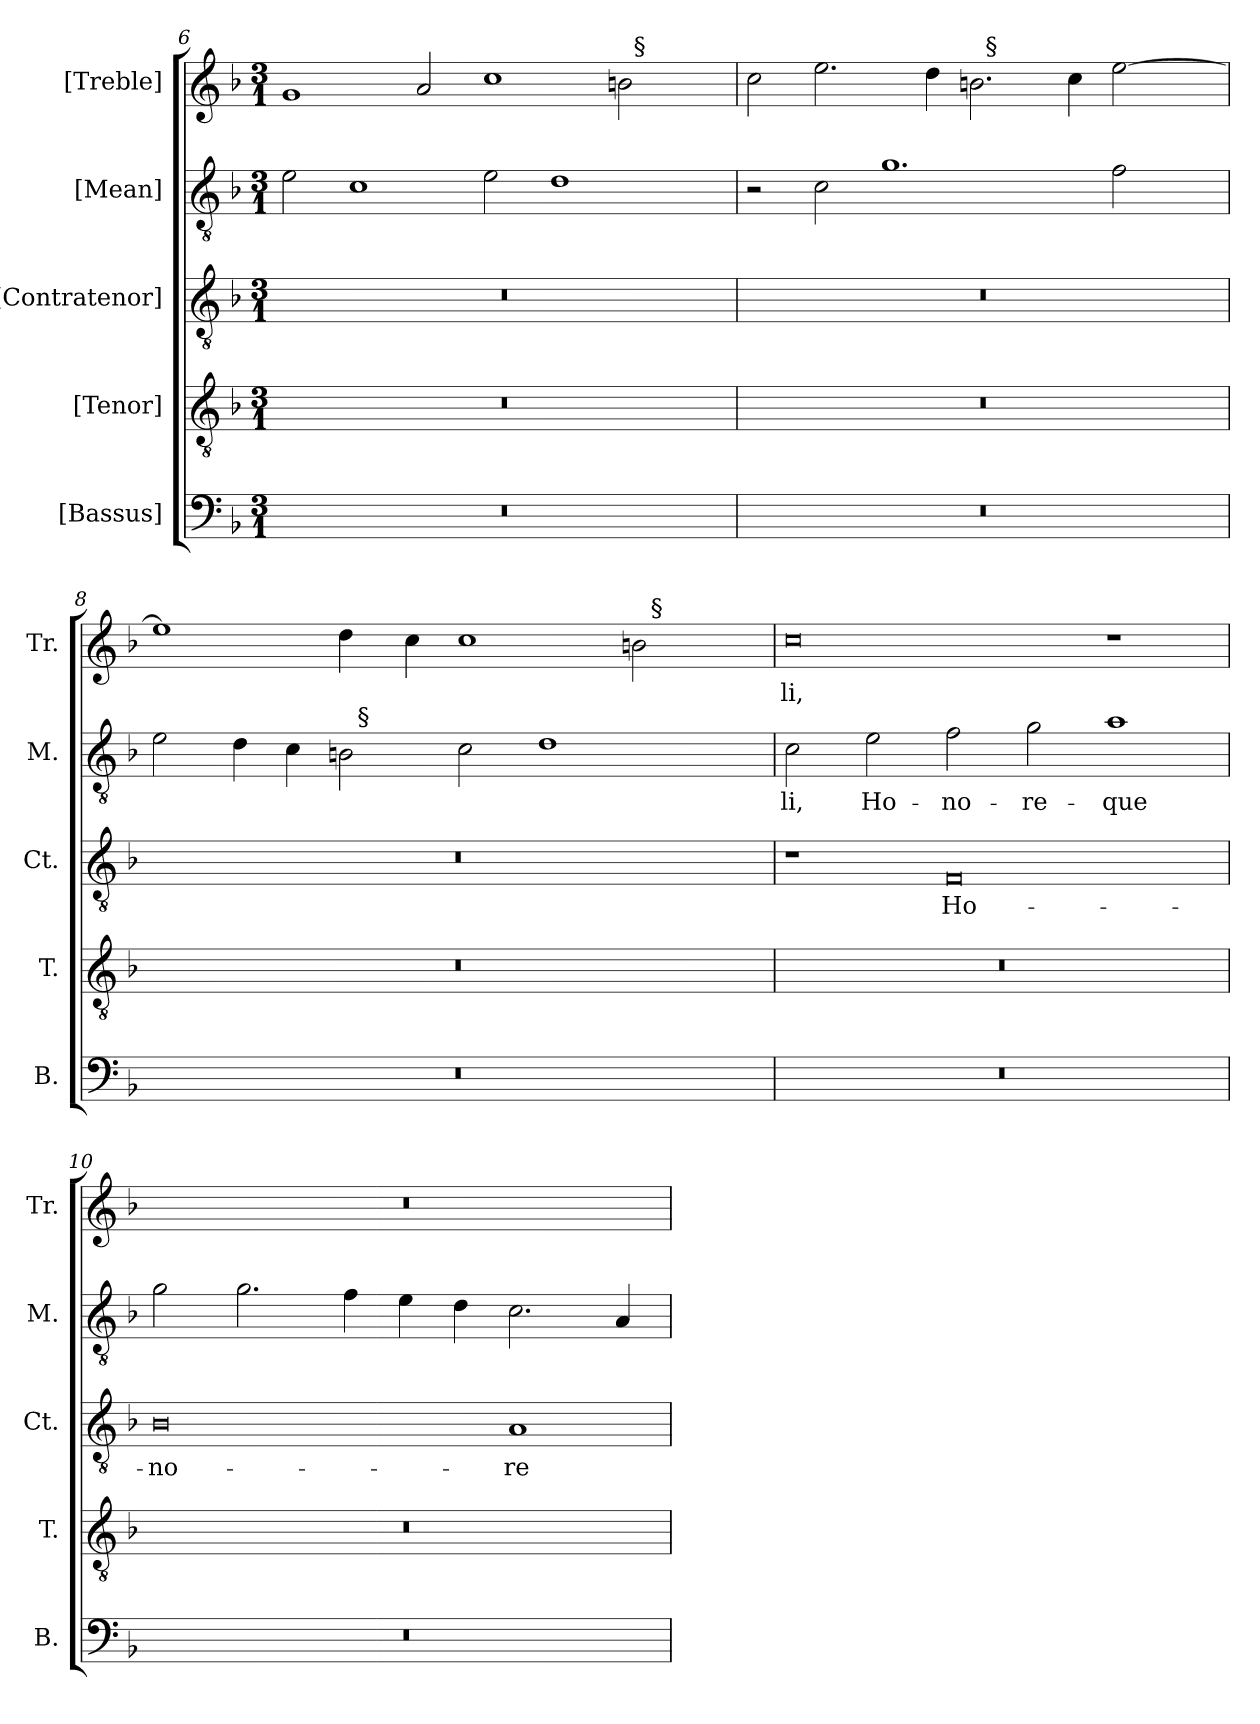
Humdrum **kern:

**kern	**kern	**kern	**text	**kern	**text	**kern	**text
*part5	*part4	*part3	*part3	*part2	*part2	*part1	*part1
*staff5	*staff4	*staff3	*staff3	*staff2	*staff2	*staff1	*staff1
*I"[Bassus]	*I"[Tenor]	*I"[Contratenor]	*	*I"[Mean]	*	*I"[Treble]	*
*I'B.	*I'T.	*I'Ct.	*	*I'M.	*	*I'Tr.	*
*clefF4	*clefGv2	*clefGv2	*	*clefGv2	*	*clefG2	*
*	*ITrd7c12	*ITrd7c12	*	*ITrd7c12	*	*	*
*k[b-]	*k[b-]	*k[b-]	*	*k[b-]	*	*k[b-]	*
*F:	*F:	*F:	*	*F:	*	*F:	*
*M3/1	*M3/1	*M3/1	*	*M3/1	*	*M3/1	*
=6	=6	=6	=6	=6	=6	=6	=6
!LO:N:vis=1	!LO:N:vis=1	!LO:N:vis=1	!	!	!	!	!
*	*	*	*	*	*	*^	*
0.r	0.r	0.r	.	2Ei\	.	1gi	1ryy	.
.	.	.	.	1Ci	.	.	.	.
.	.	.	.	.	.	2ai/	1ryy	.
.	.	.	.	2Ei\	.	1cci	.	.
.	.	.	.	1Di	.	.	2ryy	.
.	.	.	.	.	.	2bni\	32ryy	.
.	.	.	.	.	.	.	256ryy	.
!	!	!	!	!	!	!	!LO:TX:a:t=§	!
.	.	.	.	.	.	.	4ryy	.
.	.	.	.	.	.	.	8ryy	.
.	.	.	.	.	.	.	16ryy	.
.	.	.	.	.	.	.	64..ryy	.
=7	=7	=7	=7	=7	=7	=7	=7	=7
!LO:N:vis=1	!LO:N:vis=1	!LO:N:vis=1	!	!	!	!	!	!
0.r	0.r	0.r	.	2r	.	2cci\	1ryy	.
.	.	.	.	2Ci\	.	2.eei\	.	.
.	.	.	.	1.Gi	.	.	2ryy	.
.	.	.	.	.	.	4ddi\	.	.
.	.	.	.	.	.	2.bni\	32ryy	.
.	.	.	.	.	.	.	256ryy	.
!	!	!	!	!	!	!	!LO:TX:a:t=§	!
.	.	.	.	.	.	.	1ryy	.
.	.	.	.	.	.	4cci\	.	.
.	.	.	.	2Fi\	.	[>2eei\	.	.
.	.	.	.	.	.	.	4ryy	.
.	.	.	.	.	.	.	8ryy	.
.	.	.	.	.	.	.	16ryy	.
.	.	.	.	.	.	.	64..ryy	.
!!LO:LB:g=z	!!
=8	=8	=8	=8	=8	=8	=8	=8	=8
!LO:N:vis=1	!LO:N:vis=1	!LO:N:vis=1	!	!	!	!	!	!
*	*	*	*	*^	*	*	*	*
0.r	0.r	0.r	.	2Ei\	1ryy	.	1eei]	1ryy	.
.	.	.	.	4Di\	.	.	.	.	.
.	.	.	.	4Ci\	.	.	.	.	.
.	.	.	.	2BBni\	32ryy	.	4ddi\	1ryy	.
.	.	.	.	.	256ryy	.	.	.	.
!	!	!	!	!	!LO:TX:a:t=§	!	!	!	!
.	.	.	.	.	1ryy	.	.	.	.
.	.	.	.	.	.	.	4cci\	.	.
.	.	.	.	2Ci\	.	.	1cci	.	.
.	.	.	.	1Di	.	.	.	2ryy	.
.	.	.	.	.	2ryy	.	.	.	.
.	.	.	.	.	.	.	2bni\	32ryy	.
.	.	.	.	.	.	.	.	256ryy	.
!	!	!	!	!	!	!	!	!LO:TX:a:t=§	!
.	.	.	.	.	4ryy	.	.	4ryy	.
.	.	.	.	.	8ryy	.	.	8ryy	.
.	.	.	.	.	16ryy	.	.	16ryy	.
.	.	.	.	.	64..ryy	.	.	64..ryy	.
=9	=9	=9	=9	=9	=9	=9	=9	=9	=9
!LO:N:vis=1	!LO:N:vis=1	!	!	!	!	!	!	!	!
*	*	*	*	*v	*v	*	*	*	*
*	*	*	*	*	*	*v	*v	*
*	*	*	*	*^	*	*^	*
!	!	!	!	!	!	!LO:LY:b:color=#000000	!	!	!
*	*	*	*	*v	*v	*	*	*	*
*	*	*	*	*	*	*v	*v	*
*	*	*	*	*^	*	*^	*
!	!	!	!	!	!	!	!	!	!LO:LY:b:color=#000000
*	*	*	*	*v	*v	*	*	*	*
*	*	*	*	*	*	*v	*v	*
0.r	0.r	1r	.	2Ci\	-li,	0cci	-li,
!	!	!	!	!	!LO:LY:b:color=#000000	!	!
.	.	.	.	2Ei\	Ho-	.	.
!	!	!	!LO:LY:b:color=#000000	!	!	!	!
!	!	!	!	!	!LO:LY:b:color=#000000	!	!
.	.	0FFi	Ho-	2Fi\	-no-	.	.
!	!	!	!	!	!LO:LY:b:color=#000000	!	!
.	.	.	.	2Gi\	-re-	.	.
!	!	!	!	!	!LO:LY:b:color=#000000	!	!
.	.	.	.	1Ai	-que	1r	.
=10	=10	=10	=10	=10	=10	=10	=10
!LO:N:vis=1	!LO:N:vis=1	!	!	!	!	!	!
!	!	!	!LO:LY:b:color=#000000	!	!	!LO:N:vis=1	!
0.r	0.r	0BB-i	-no-	2Gi\	.	0.r	.
.	.	.	.	2.Gi\	.	.	.
.	.	.	.	4Fi\	.	.	.
.	.	.	.	4Ei\	.	.	.
.	.	.	.	4Di\	.	.	.
!	!	!	!LO:LY:b:color=#000000	!	!	!	!
.	.	1AAi	-re-	2.Ci\	.	.	.
.	.	.	.	4AAi/	.	.	.
=	=	=	=	=	=	=	=
*-	*-	*-	*-	*-	*-	*-	*-
